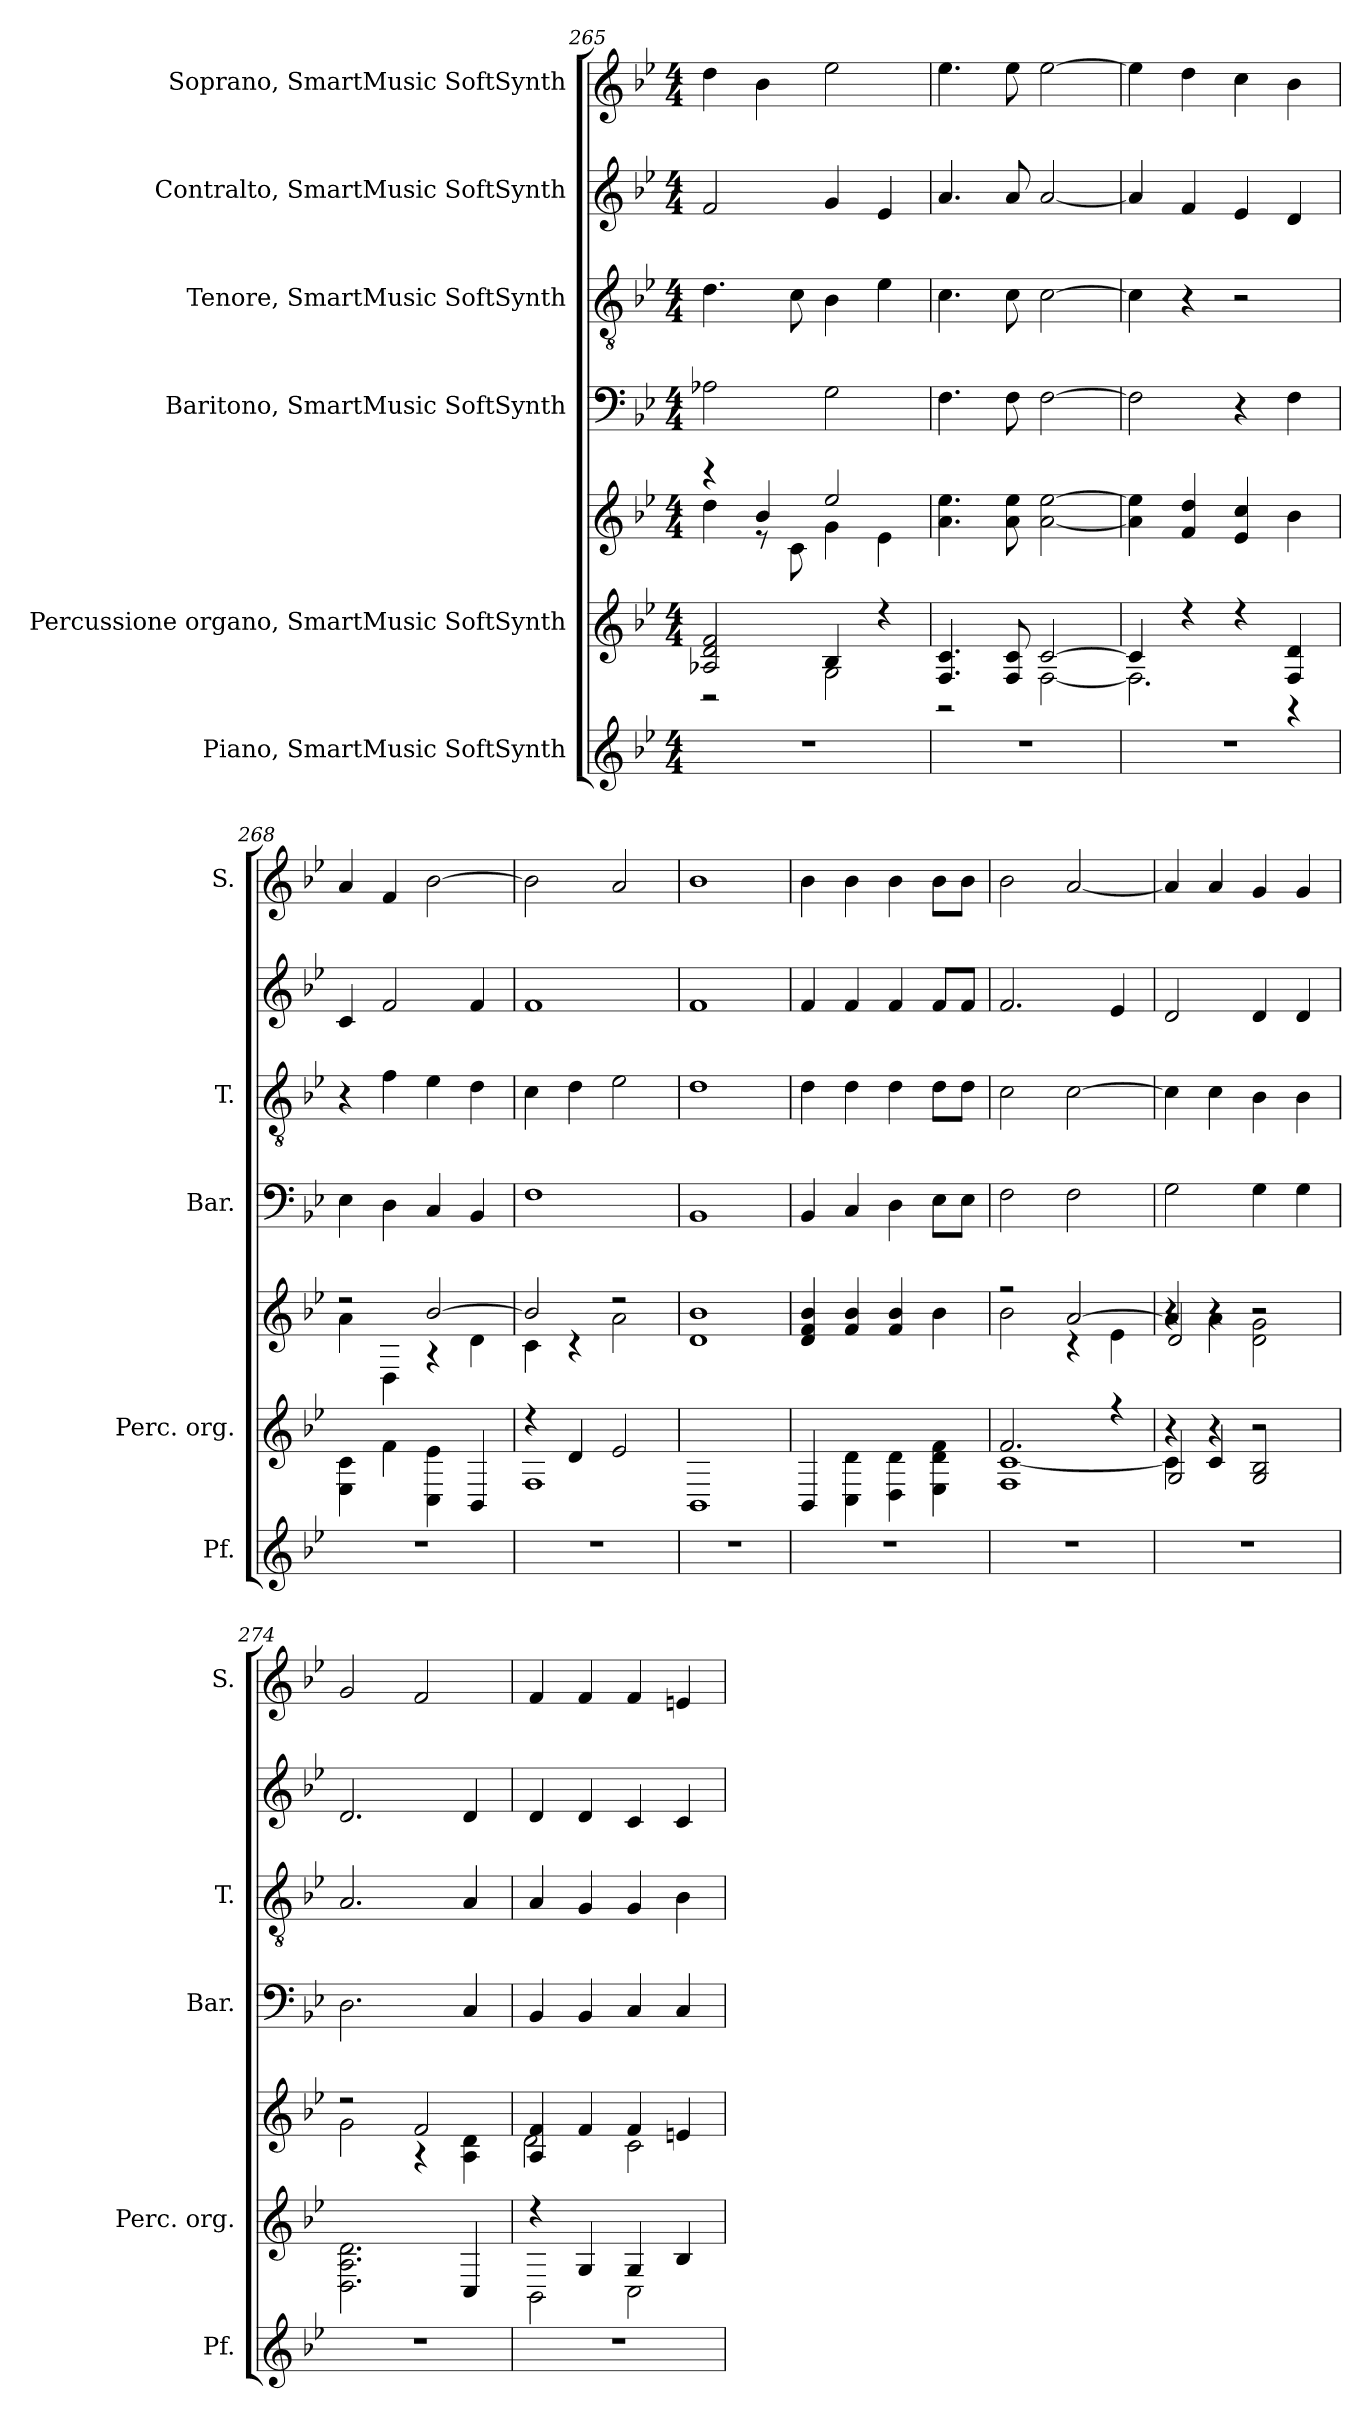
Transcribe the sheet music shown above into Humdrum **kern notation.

**kern	**kern	**kern	**kern	**kern	**kern	**kern
*part6	*part5	*part5	*part4	*part3	*part2	*part1
*staff7	*staff6	*staff5	*staff4	*staff3	*staff2	*staff1
*I"Piano, SmartMusic SoftSynth	*I"Percussione organo, SmartMusic SoftSynth	*	*I"Baritono, SmartMusic SoftSynth	*I"Tenore, SmartMusic SoftSynth	*I"Contralto, SmartMusic SoftSynth	*I"Soprano, SmartMusic SoftSynth
*I'Pf.	*I'Perc. org.	*	*I'Bar.	*I'T.	*	*I'S.
!!LO:PB:g=z
*clefG2	*clefG2	*clefG2	*clefF4	*clefGv2	*clefG2	*clefG2
*k[b-e-]	*k[b-e-]	*k[b-e-]	*k[b-e-]	*k[b-e-]	*k[b-e-]	*k[b-e-]
*M4/4	*M4/4	*M4/4	*M4/4	*M4/4	*M4/4	*M4/4
=265	=265	=265	=265	=265	=265	=265
*	*^	*^	*	*	*	*
1r	2A-X/ 2d/ 2f/	2r	4r	4dd\	2A-X\	4.d\	2f/	4dd\
.	.	.	4b-/	8r	.	.	.	4b-\
.	.	.	.	8c\	.	8c\	.	.
.	4B-/	2G\	2ee-/	4g\	2G\	4B-\	4g/	2ee-\
.	4r	.	.	4e-\	.	4e-\	4e-/	.
*	*	*	*v	*v	*	*	*	*
=266	=266	=266	=266	=266	=266	=266	=266
1r	4.F/ 4.c/	2r	4.a\ 4.ee-\	4.F\	4.c\	4.a/	4.ee-\
.	8F/ 8c/	.	8a\ 8ee-\	8F\	8c\	8a/	8ee-\
.	[2c/	[2F\	[2a\ [2ee-\	[2F\	[2c\	[2a/	[2ee-\
=267	=267	=267	=267	=267	=267	=267	=267
1r	4c/]	2.F\]	4a\] 4ee-\]	2F\]	4c\]	4a/]	4ee-\]
.	4r	.	4f/ 4dd/	.	4r	4f/	4dd\
.	4r	.	4e-/ 4cc/	4r	2r	4e-/	4cc\
.	4F/ 4d/	4r	4b-\	4F\	.	4d/	4b-\
*	*v	*v	*	*	*	*	*
=268	=268	=268	=268	=268	=268	=268
*	*	*^	*	*	*	*
1r	4E-\ 4c\	2r	4a\	4E-\	4r	4c/	4a/
.	4f\	.	4D\	4D\	4f\	2f/	4f/
.	4C\ 4e-\	[2b-/	4r	4C/	4e-\	.	[2b-\
.	4BB-/	.	4d\	4BB-/	4d\	4f/	.
=269	=269	=269	=269	=269	=269	=269	=269
*	*^	*	*	*	*	*	*
1r	4r	1F	2b-/]	4c\	1F	4c\	1f	2b-\]
.	4d/	.	.	4r	.	4d\	.	.
.	2e-/	.	2r	2a\	.	2e-\	.	2a/
*	*v	*v	*	*	*	*	*	*
*	*	*v	*v	*	*	*	*
=270	=270	=270	=270	=270	=270	=270
1r	1BB-	1d 1b-	1BB-	1d	1f	1b-
=271	=271	=271	=271	=271	=271	=271
1r	4BB-/	4d/ 4f/ 4b-/	4BB-/	4d\	4f/	4b-\
.	4C\ 4d\	4f/ 4b-/	4C/	4d\	4f/	4b-\
.	4D\ 4d\	4f/ 4b-/	4D\	4d\	4f/	4b-\
.	4E-\ 4d\ 4f\	4b-\	8E-\L	8d\L	8f/L	8b-\L
.	.	.	8E-\J	8d\J	8f/J	8b-\J
!!LO:PB:g=z
=272	=272	=272	=272	=272	=272	=272
*	*^	*^	*	*	*	*
1r	2.f/	1F [1c	2r	2b-\	2F\	2c\	2.f/	2b-\
.	.	.	[2a/	4r	2F\	[2c\	.	[2a/
.	4r	.	.	4e-\	.	.	4e-/	.
=273	=273	=273	=273	=273	=273	=273	=273	=273
*	*	*^	*	*^	*	*	*	*
1r	4r	4c\]	2G/	4a/]	4r	2d/	2G\	4c\]	2d/	4a/]
.	4c/	4r	.	4r	4a\	.	.	4c\	.	4a/
.	2G/ 2B-/	2r	2r	2r	2d\ 2g\	2r	4G\	4B-\	4d/	4g/
.	.	.	.	.	.	.	4G\	4B-\	4d/	4g/
*	*v	*v	*v	*	*	*	*	*	*	*
*	*	*	*v	*v	*	*	*	*
=274	=274	=274	=274	=274	=274	=274	=274
1r	2.D\ 2.A\ 2.d\	2r	2g\	2.D\	2.A/	2.d/	2g/
.	.	2f/	4r	.	.	.	2f/
.	4C/	.	4A\ 4d\	4C/	4A/	4d/	.
=275	=275	=275	=275	=275	=275	=275	=275
*	*^	*	*	*	*	*	*
1r	4r	2BB-\	4A/ 4f/	2d\	4BB-/	4A/	4d/	4f/
.	4G/	.	4f/	.	4BB-/	4G/	4d/	4f/
.	4G/	2C\	4f/	2c\	4C/	4G/	4c/	4f/
.	4B-/	.	4en/	.	4C/	4B-\	4c/	4en/
*	*v	*v	*	*	*	*	*	*
*	*	*v	*v	*	*	*	*
=	=	=	=	=	=	=
*-	*-	*-	*-	*-	*-	*-
